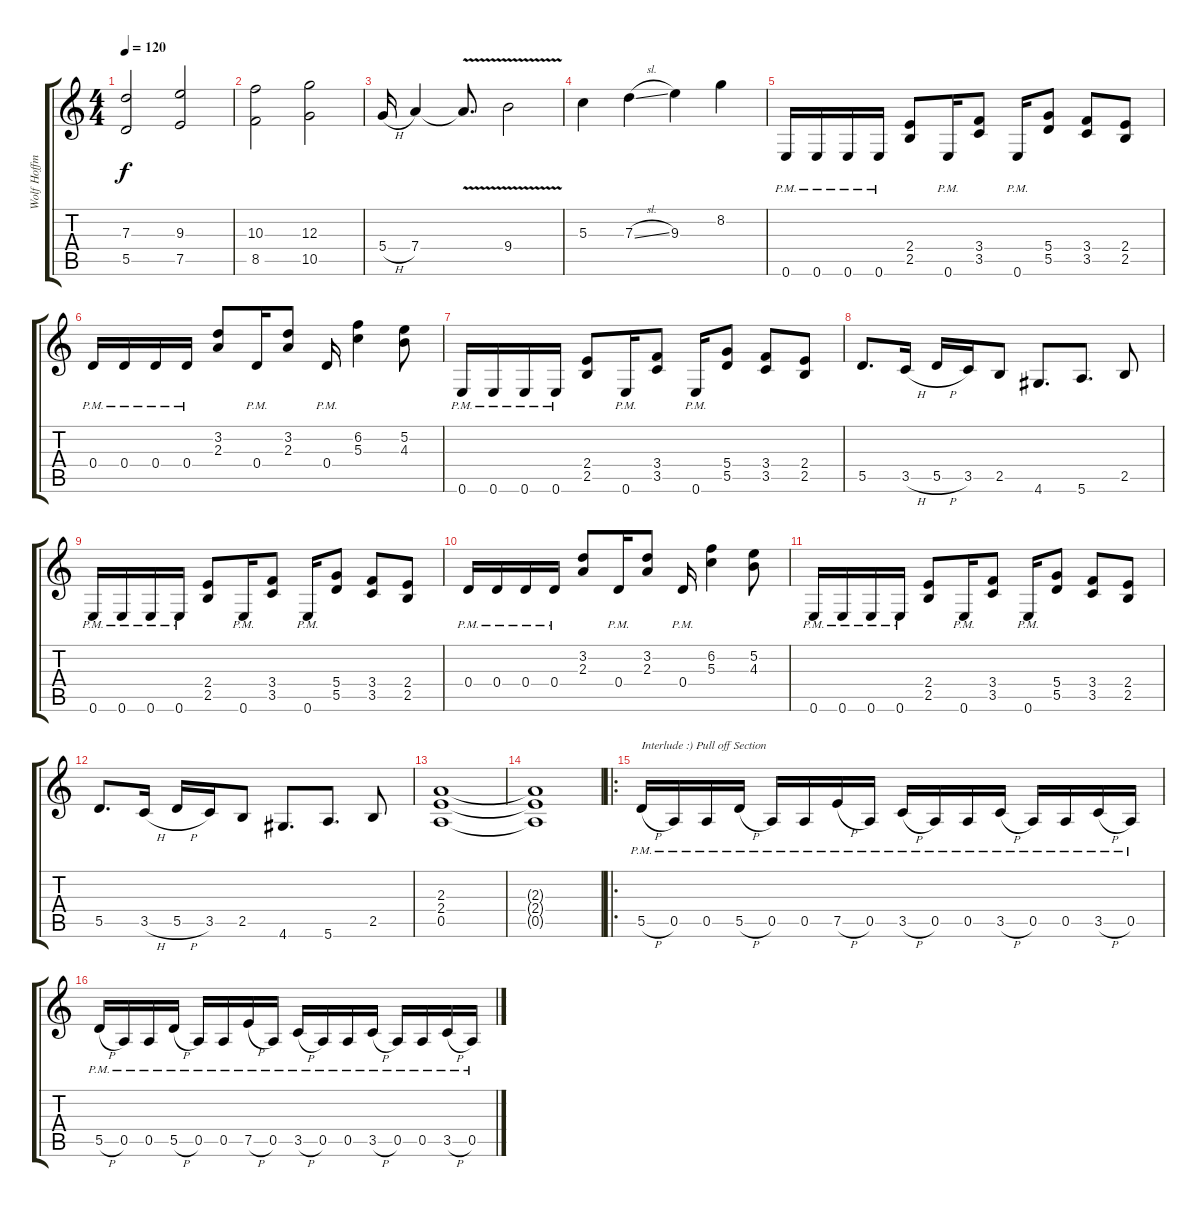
\track ("Wolf Hoffmann" "Wolf Hoffm") {instrument overdrivenguitar}
\staff {score tabs}
\tuning (E4 B3 G3 D3 A2 E2) {hide}
\ts (4 4)
\tempo 120
\clef g2
\ks c
(7.3 5.5).2{dy f} (9.3 7.5).2 |
(10.3 8.5).2 (12.3 10.5).2 |
5.4{h}.16 7.4.4 7.4{v t}.8{d} 9.4{v}.2 |
5.3.4 7.3{sl}.4 9.3.4 8.2.4 |
0.6{pm}.16 0.6{pm}.16 0.6{pm}.16 0.6{pm}.16 (2.4 2.5).8 0.6{pm}.16 (3.4 3.5).8 0.6{pm}.16 (5.4 5.5).8 (3.4 3.5).8 (2.4 2.5).8 |
0.4{pm}.16 0.4{pm}.16 0.4{pm}.16 0.4{pm}.16 (3.2 2.3).8 0.4{pm}.16 (3.2 2.3).8 0.4{pm}.16 (6.2 5.3).4 (5.2 4.3).8 |
0.6{pm}.16 0.6{pm}.16 0.6{pm}.16 0.6{pm}.16 (2.4 2.5).8 0.6{pm}.16 (3.4 3.5).8 0.6{pm}.16 (5.4 5.5).8 (3.4 3.5).8 (2.4 2.5).8 |
5.5.8{d} 3.5{h}.16 5.5{h}.16 3.5.16 2.5.8 4.6.8{d} 5.6.8{d} 2.5.8 |
0.6{pm}.16 0.6{pm}.16 0.6{pm}.16 0.6{pm}.16 (2.4 2.5).8 0.6{pm}.16 (3.4 3.5).8 0.6{pm}.16 (5.4 5.5).8 (3.4 3.5).8 (2.4 2.5).8 |
0.4{pm}.16 0.4{pm}.16 0.4{pm}.16 0.4{pm}.16 (3.2 2.3).8 0.4{pm}.16 (3.2 2.3).8 0.4{pm}.16 (6.2 5.3).4 (5.2 4.3).8 |
0.6{pm}.16 0.6{pm}.16 0.6{pm}.16 0.6{pm}.16 (2.4 2.5).8 0.6{pm}.16 (3.4 3.5).8 0.6{pm}.16 (5.4 5.5).8 (3.4 3.5).8 (2.4 2.5).8 |
5.5.8{d} 3.5{h}.16 5.5{h}.16 3.5.16 2.5.8 4.6.8{d} 5.6.8{d} 2.5.8 |
(2.3 2.4 0.5).1 |
(2.3{t} 2.4{t} 0.5{t}).1 |
\ro
5.5{h pm}.16{txt "Interlude :) Pull off Section"} 0.5{pm}.16 0.5{pm}.16 5.5{h pm}.16 0.5{pm}.16 0.5{pm}.16 7.5{h pm}.16 0.5{pm}.16 3.5{h pm}.16 0.5{pm}.16 0.5{pm}.16 3.5{h pm}.16 0.5{pm}.16 0.5{pm}.16 3.5{h pm}.16 0.5{pm}.16 |
5.5{h pm}.16 0.5{pm}.16 0.5{pm}.16 5.5{h pm}.16 0.5{pm}.16 0.5{pm}.16 7.5{h pm}.16 0.5{pm}.16 3.5{h pm}.16 0.5{pm}.16 0.5{pm}.16 3.5{h pm}.16 0.5{pm}.16 0.5{pm}.16 3.5{h pm}.16 0.5{pm}.16
